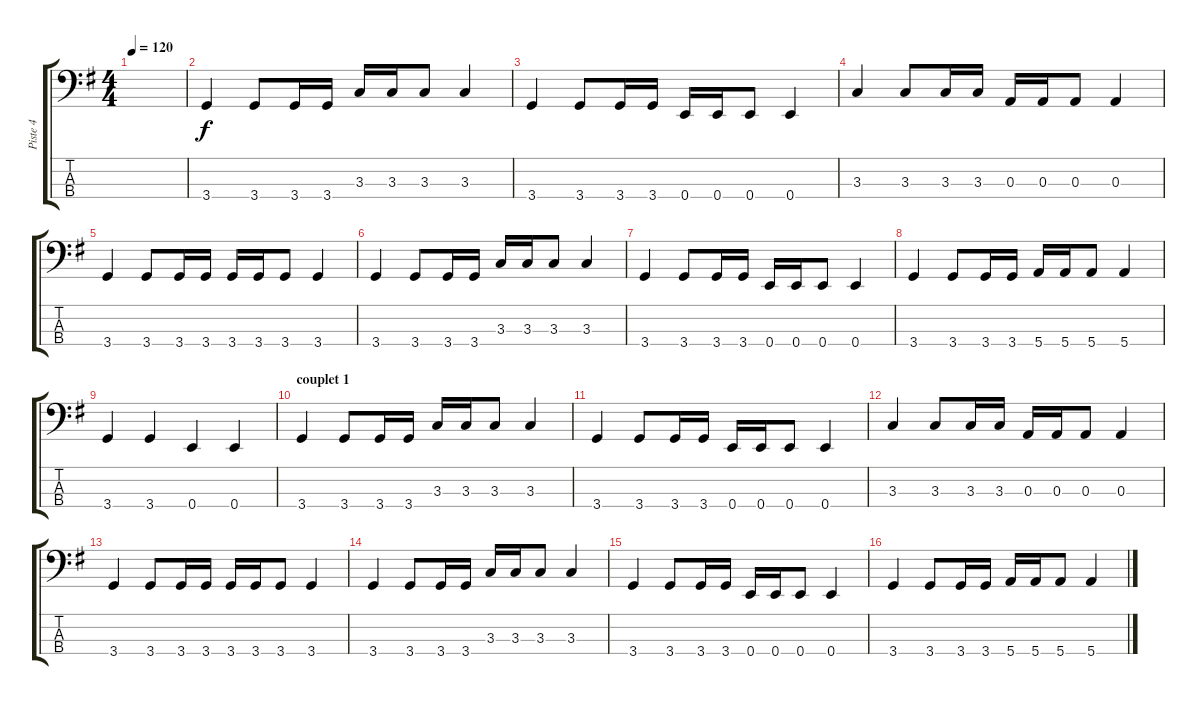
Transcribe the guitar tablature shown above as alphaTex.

\track ("Piste 4" "Piste 4") {instrument electricbassfinger}
\staff {score tabs}
\tuning (G2 D2 A1 E1) {hide}
\ts (4 4)
\tempo 120
\clef f4
\ks g
|
3.4.4 3.4.8 3.4.16 3.4.16 3.3.16 3.3.16 3.3.8 3.3.4 |
3.4.4 3.4.8 3.4.16 3.4.16 0.4.16 0.4.16 0.4.8 0.4.4 |
3.3.4 3.3.8 3.3.16 3.3.16 0.3.16 0.3.16 0.3.8 0.3.4 |
3.4.4 3.4.8 3.4.16 3.4.16 3.4.16 3.4.16 3.4.8 3.4.4 |
3.4.4 3.4.8 3.4.16 3.4.16 3.3.16 3.3.16 3.3.8 3.3.4 |
3.4.4 3.4.8 3.4.16 3.4.16 0.4.16 0.4.16 0.4.8 0.4.4 |
3.4.4 3.4.8 3.4.16 3.4.16 5.4.16 5.4.16 5.4.8 5.4.4 |
3.4.4 3.4.4 0.4.4 0.4.4 |
\section ("" "couplet 1")
3.4.4 3.4.8 3.4.16 3.4.16 3.3.16 3.3.16 3.3.8 3.3.4 |
3.4.4 3.4.8 3.4.16 3.4.16 0.4.16 0.4.16 0.4.8 0.4.4 |
3.3.4 3.3.8 3.3.16 3.3.16 0.3.16 0.3.16 0.3.8 0.3.4 |
3.4.4 3.4.8 3.4.16 3.4.16 3.4.16 3.4.16 3.4.8 3.4.4 |
3.4.4 3.4.8 3.4.16 3.4.16 3.3.16 3.3.16 3.3.8 3.3.4 |
3.4.4 3.4.8 3.4.16 3.4.16 0.4.16 0.4.16 0.4.8 0.4.4 |
3.4.4 3.4.8 3.4.16 3.4.16 5.4.16 5.4.16 5.4.8 5.4.4
